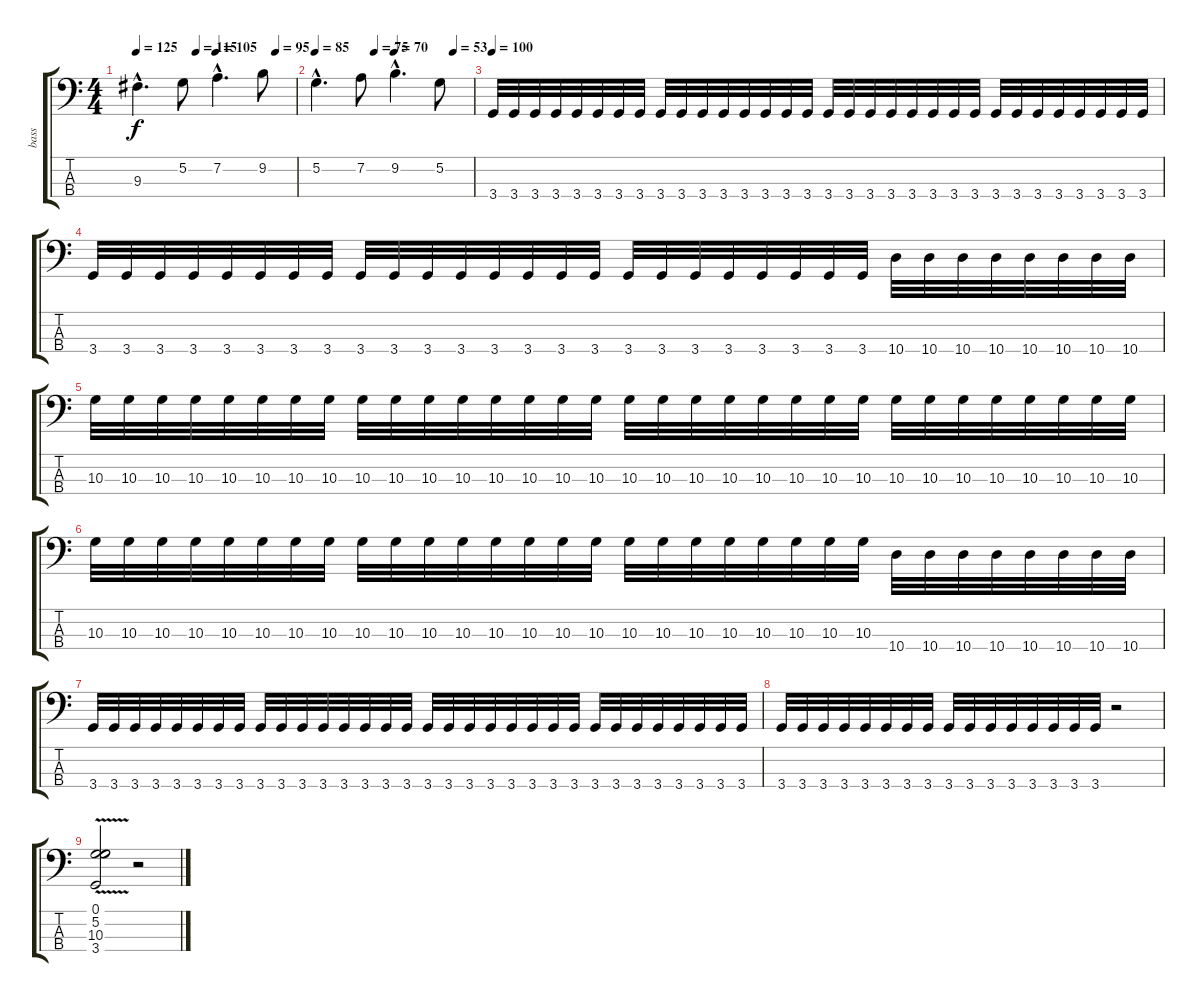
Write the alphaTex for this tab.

\track ("bass" "bass") {instrument electricbassfinger}
\staff {score tabs}
\tuning (G2 D2 A1 E1) {hide}
\ts (4 4)
\tempo 125
\tempo (115 0.375)
\tempo (105 0.5)
\tempo (95 0.875)
\clef f4
\ks c
9.3{hac}.4{d dy f} 5.2.8 7.2{hac}.4{d} 9.2.8 |
\tempo 85
\tempo (75 0.375)
\tempo (70 0.5)
\tempo (53 0.875)
5.2{hac}.4{d} 7.2.8 9.2{hac}.4{d} 5.2.8 |
\tempo 100
3.4.32 3.4.32 3.4.32 3.4.32 3.4.32 3.4.32 3.4.32 3.4.32 3.4.32 3.4.32 3.4.32 3.4.32 3.4.32 3.4.32 3.4.32 3.4.32 3.4.32 3.4.32 3.4.32 3.4.32 3.4.32 3.4.32 3.4.32 3.4.32 3.4.32 3.4.32 3.4.32 3.4.32 3.4.32 3.4.32 3.4.32 3.4.32 |
3.4.32 3.4.32 3.4.32 3.4.32 3.4.32 3.4.32 3.4.32 3.4.32 3.4.32 3.4.32 3.4.32 3.4.32 3.4.32 3.4.32 3.4.32 3.4.32 3.4.32 3.4.32 3.4.32 3.4.32 3.4.32 3.4.32 3.4.32 3.4.32 10.4.32 10.4.32 10.4.32 10.4.32 10.4.32 10.4.32 10.4.32 10.4.32 |
10.3.32 10.3.32 10.3.32 10.3.32 10.3.32 10.3.32 10.3.32 10.3.32 10.3.32 10.3.32 10.3.32 10.3.32 10.3.32 10.3.32 10.3.32 10.3.32 10.3.32 10.3.32 10.3.32 10.3.32 10.3.32 10.3.32 10.3.32 10.3.32 10.3.32 10.3.32 10.3.32 10.3.32 10.3.32 10.3.32 10.3.32 10.3.32 |
10.3.32 10.3.32 10.3.32 10.3.32 10.3.32 10.3.32 10.3.32 10.3.32 10.3.32 10.3.32 10.3.32 10.3.32 10.3.32 10.3.32 10.3.32 10.3.32 10.3.32 10.3.32 10.3.32 10.3.32 10.3.32 10.3.32 10.3.32 10.3.32 10.4.32 10.4.32 10.4.32 10.4.32 10.4.32 10.4.32 10.4.32 10.4.32 |
3.4.32 3.4.32 3.4.32 3.4.32 3.4.32 3.4.32 3.4.32 3.4.32 3.4.32 3.4.32 3.4.32 3.4.32 3.4.32 3.4.32 3.4.32 3.4.32 3.4.32 3.4.32 3.4.32 3.4.32 3.4.32 3.4.32 3.4.32 3.4.32 3.4.32 3.4.32 3.4.32 3.4.32 3.4.32 3.4.32 3.4.32 3.4.32 |
3.4.32 3.4.32 3.4.32 3.4.32 3.4.32 3.4.32 3.4.32 3.4.32 3.4.32 3.4.32 3.4.32 3.4.32 3.4.32 3.4.32 3.4.32 3.4.32 r.2 |
(0.1{v} 5.2{v} 10.3{v} 3.4{v}).2 r.2
